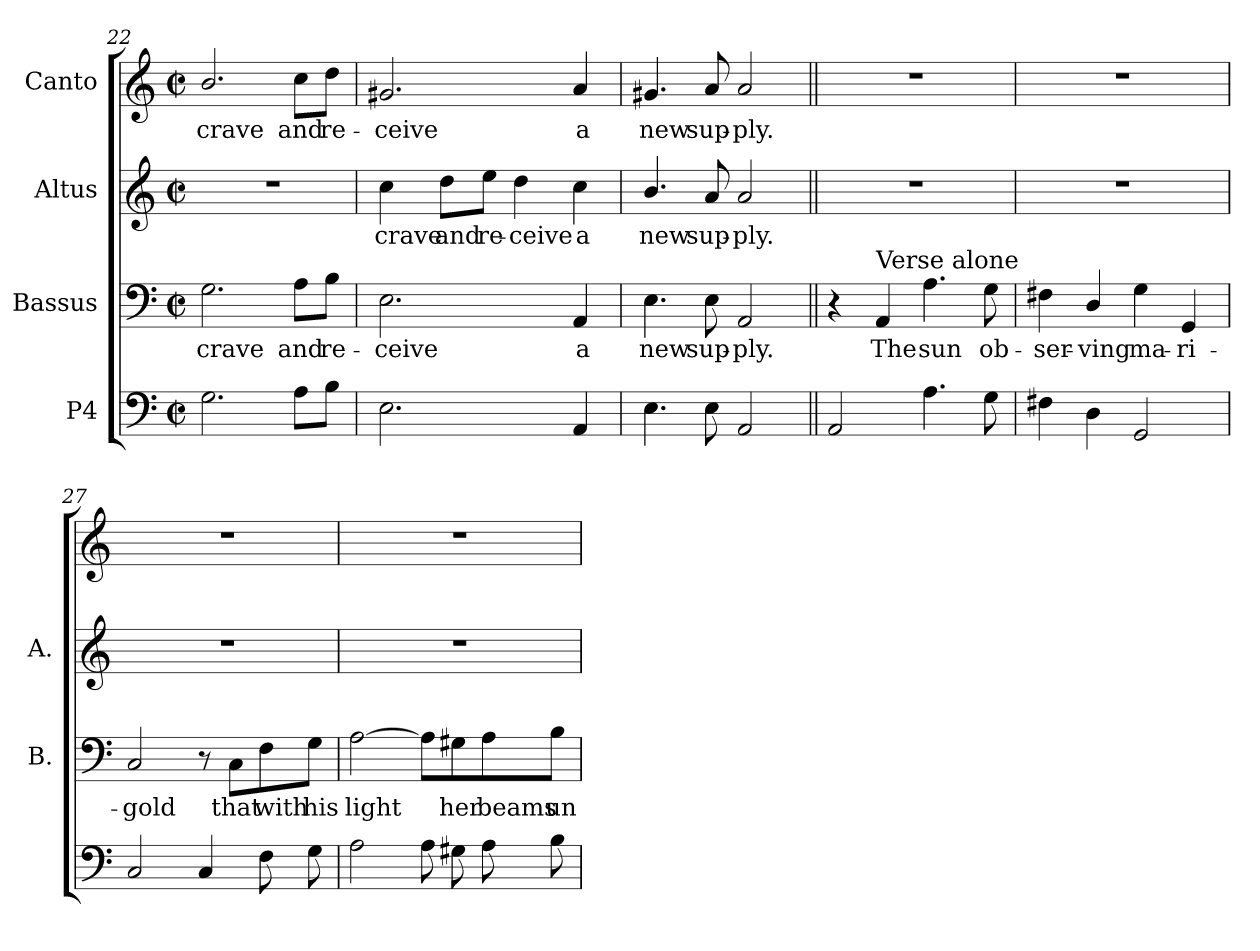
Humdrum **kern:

**kern	**kern	**text	**kern	**text	**kern	**text
*part4	*part3	*part3	*part2	*part2	*part1	*part1
*staff4	*staff3	*staff3	*staff2	*staff2	*staff1	*staff1
*I"P4	*I"Bassus	*	*I"Altus	*	*I"Canto	*
*	*I'B.	*	*I'A.	*	*	*
*clefF4	*clefF4	*	*clefG2	*	*clefG2	*
*k[]	*k[]	*	*k[]	*	*k[]	*
*C:	*C:	*	*C:	*	*C:	*
*M2/2	*M2/2	*	*M2/2	*	*M2/2	*
*met(c|)	*met(c|)	*	*met(c|)	*	*met(c|)	*
=22	=22	=22	=22	=22	=22	=22
!	!	!LO:LY:b:color=#000000	!	!	!	!
!	!	!	!	!	!	!LO:LY:b:color=#000000
2.Gi\	2.Gi\	crave	1r	.	2.bi/	crave
!	!	!LO:LY:b:color=#000000	!	!	!	!
!	!	!	!	!	!	!LO:LY:b:color=#000000
8Ai\L	8Ai\L	and	.	.	8cci\L	and
!	!	!LO:LY:b:color=#000000	!	!	!	!
!	!	!	!	!	!	!LO:LY:b:color=#000000
8Bi\J	8Bi\J	re-	.	.	8ddi\J	re-
=23	=23	=23	=23	=23	=23	=23
!	!	!LO:LY:b:color=#000000	!	!	!	!
!	!	!	!	!LO:LY:b:color=#000000	!	!
!	!	!	!	!	!	!LO:LY:b:color=#000000
2.Ei\	2.Ei\	-ceive	4cci\	crave	2.g#Xi/	-ceive
!	!	!	!	!LO:LY:b:color=#000000	!	!
.	.	.	8ddi\L	and	.	.
!	!	!	!	!LO:LY:b:color=#000000	!	!
.	.	.	8eei\J	re-	.	.
!	!	!	!	!LO:LY:b:color=#000000	!	!
.	.	.	4ddi\	-ceive	.	.
!	!	!LO:LY:b:color=#000000	!	!	!	!
!	!	!	!	!LO:LY:b:color=#000000	!	!
!	!	!	!	!	!	!LO:LY:b:color=#000000
4AAi/	4AAi/	a	4cci\	a	4ai/	a
=24	=24	=24	=24	=24	=24	=24
!	!	!LO:LY:b:color=#000000	!	!	!	!
!	!	!	!	!LO:LY:b:color=#000000	!	!
!	!	!	!	!	!	!LO:LY:b:color=#000000
4.Ei\	4.Ei\	new	4.bi/	new	4.g#Xi/	new
!	!	!LO:LY:b:color=#000000	!	!	!	!
!	!	!	!	!LO:LY:b:color=#000000	!	!
!	!	!	!	!	!	!LO:LY:b:color=#000000
8Ei\	8Ei\	sup-	8ai/	sup-	8ai/	sup-
!	!	!LO:LY:b:color=#000000	!	!	!	!
!	!	!	!	!LO:LY:b:color=#000000	!	!
!	!	!	!	!	!	!LO:LY:b:color=#000000
2AAi/	2AAi/	-ply.	2ai/	-ply.	2ai/	-ply.
!!LO:LB:g=z
=25||	=25||	=25||	=25||	=25||	=25||	=25||
2AAi/	4r	.	1r	.	1r	.
!	!LO:TX:a:t=Verse alone	!	!	!	!	!
!	!	!LO:LY:b:color=#000000	!	!	!	!
.	4AAi/	The	.	.	.	.
!	!	!LO:LY:b:color=#000000	!	!	!	!
4.Ai\	4.Ai\	sun	.	.	.	.
!	!	!LO:LY:b:color=#000000	!	!	!	!
8Gi\	8Gi\	ob-	.	.	.	.
=26	=26	=26	=26	=26	=26	=26
!	!	!LO:LY:b:color=#000000	!	!	!	!
4F#Xi\	4F#Xi\	-ser-	1r	.	1r	.
!	!	!LO:LY:b:color=#000000	!	!	!	!
4Di\	4Di/	-ving	.	.	.	.
!	!	!LO:LY:b:color=#000000	!	!	!	!
2GGi/	4Gi\	ma-	.	.	.	.
!	!	!LO:LY:b:color=#000000	!	!	!	!
.	4GGi/	-ri-	.	.	.	.
=27	=27	=27	=27	=27	=27	=27
!	!	!LO:LY:b:color=#000000	!	!	!	!
2Ci/	2Ci/	-gold	1r	.	1r	.
4Ci/	8r	.	.	.	.	.
!	!	!LO:LY:b:color=#000000	!	!	!	!
.	8Ci\L	that	.	.	.	.
!	!	!LO:LY:b:color=#000000	!	!	!	!
8Fi\	8Fi\	with	.	.	.	.
!	!	!LO:LY:b:color=#000000	!	!	!	!
8Gi\	8Gi\J	his	.	.	.	.
=28	=28	=28	=28	=28	=28	=28
!	!	!LO:LY:b:color=#000000	!	!	!	!
2Ai\	[>2Ai\	light	1r	.	1r	.
8Ai\	8Ai\L]	.	.	.	.	.
!	!	!LO:LY:b:color=#000000	!	!	!	!
8G#Xi\	8G#Xi\	her	.	.	.	.
!	!	!LO:LY:b:color=#000000	!	!	!	!
8Ai\	8Ai\	beams	.	.	.	.
!	!	!LO:LY:b:color=#000000	!	!	!	!
8Bi\	8Bi\J	un-	.	.	.	.
=	=	=	=	=	=	=
*-	*-	*-	*-	*-	*-	*-
